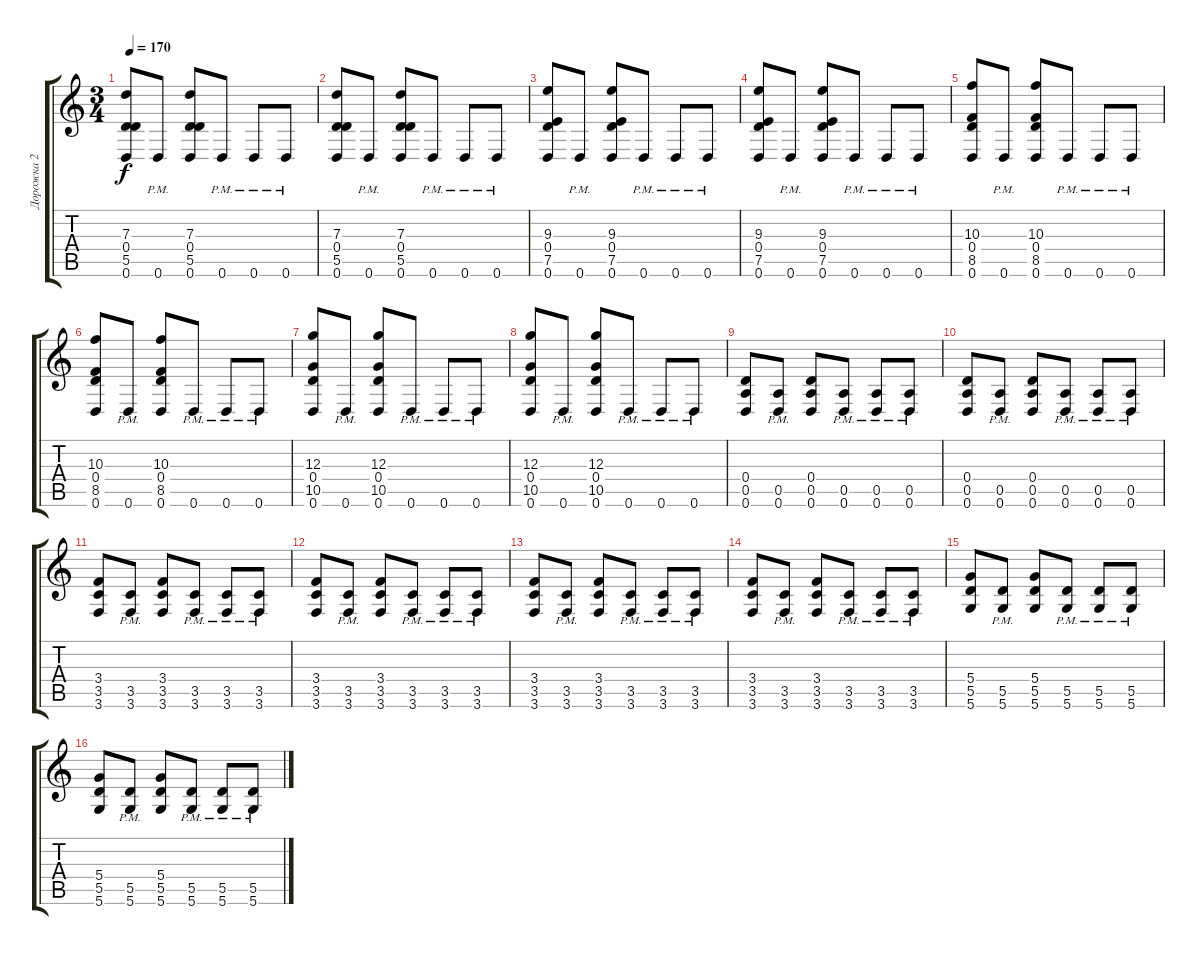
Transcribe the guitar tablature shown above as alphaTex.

\track ("Дорожка 2" "Дорожка 2") {instrument overdrivenguitar}
\staff {score tabs}
\tuning (E4 B3 G3 D3 A2 D2) {hide}
\ts (3 4)
\tempo 170
\clef g2
\ks c
(7.3 0.4 5.5 0.6).8{dy f} 0.6{pm}.8 (7.3 0.4 5.5 0.6).8 0.6{pm}.8 0.6{pm}.8 0.6{pm}.8 |
(7.3 0.4 5.5 0.6).8 0.6{pm}.8 (7.3 0.4 5.5 0.6).8 0.6{pm}.8 0.6{pm}.8 0.6{pm}.8 |
(9.3 0.4 7.5 0.6).8 0.6{pm}.8 (9.3 0.4 7.5 0.6).8 0.6{pm}.8 0.6{pm}.8 0.6{pm}.8 |
(9.3 0.4 7.5 0.6).8 0.6{pm}.8 (9.3 0.4 7.5 0.6).8 0.6{pm}.8 0.6{pm}.8 0.6{pm}.8 |
(10.3 0.4 8.5 0.6).8 0.6{pm}.8 (10.3 0.4 8.5 0.6).8 0.6{pm}.8 0.6{pm}.8 0.6{pm}.8 |
(10.3 0.4 8.5 0.6).8 0.6{pm}.8 (10.3 0.4 8.5 0.6).8 0.6{pm}.8 0.6{pm}.8 0.6{pm}.8 |
(12.3 0.4 10.5 0.6).8 0.6{pm}.8 (12.3 0.4 10.5 0.6).8 0.6{pm}.8 0.6{pm}.8 0.6{pm}.8 |
(12.3 0.4 10.5 0.6).8 0.6{pm}.8 (12.3 0.4 10.5 0.6).8 0.6{pm}.8 0.6{pm}.8 0.6{pm}.8 |
(0.4 0.5 0.6).8{instrument overdrivenguitar} (0.5{pm} 0.6{pm}).8 (0.4 0.5 0.6).8 (0.5{pm} 0.6{pm}).8 (0.5{pm} 0.6{pm}).8 (0.5{pm} 0.6{pm}).8 |
(0.4 0.5 0.6).8 (0.5{pm} 0.6{pm}).8 (0.4 0.5 0.6).8 (0.5{pm} 0.6{pm}).8 (0.5{pm} 0.6{pm}).8 (0.5{pm} 0.6{pm}).8 |
(3.4 3.5 3.6).8 (3.5{pm} 3.6{pm}).8 (3.4 3.5 3.6).8 (3.5{pm} 3.6{pm}).8 (3.5{pm} 3.6{pm}).8 (3.5{pm} 3.6{pm}).8 |
(3.4 3.5 3.6).8 (3.5{pm} 3.6{pm}).8 (3.4 3.5 3.6).8 (3.5{pm} 3.6{pm}).8 (3.5{pm} 3.6{pm}).8 (3.5{pm} 3.6{pm}).8 |
(3.4 3.5 3.6).8 (3.5{pm} 3.6{pm}).8 (3.4 3.5 3.6).8 (3.5{pm} 3.6{pm}).8 (3.5{pm} 3.6{pm}).8 (3.5{pm} 3.6{pm}).8 |
(3.4 3.5 3.6).8 (3.5{pm} 3.6{pm}).8 (3.4 3.5 3.6).8 (3.5{pm} 3.6{pm}).8 (3.5{pm} 3.6{pm}).8 (3.5{pm} 3.6{pm}).8 |
(5.4 5.5 5.6).8 (5.5{pm} 5.6{pm}).8 (5.4 5.5 5.6).8 (5.5{pm} 5.6{pm}).8 (5.5{pm} 5.6{pm}).8 (5.5{pm} 5.6{pm}).8 |
(5.4 5.5 5.6).8 (5.5{pm} 5.6{pm}).8 (5.4 5.5 5.6).8 (5.5{pm} 5.6{pm}).8 (5.5{pm} 5.6{pm}).8 (5.5{pm} 5.6{pm}).8
